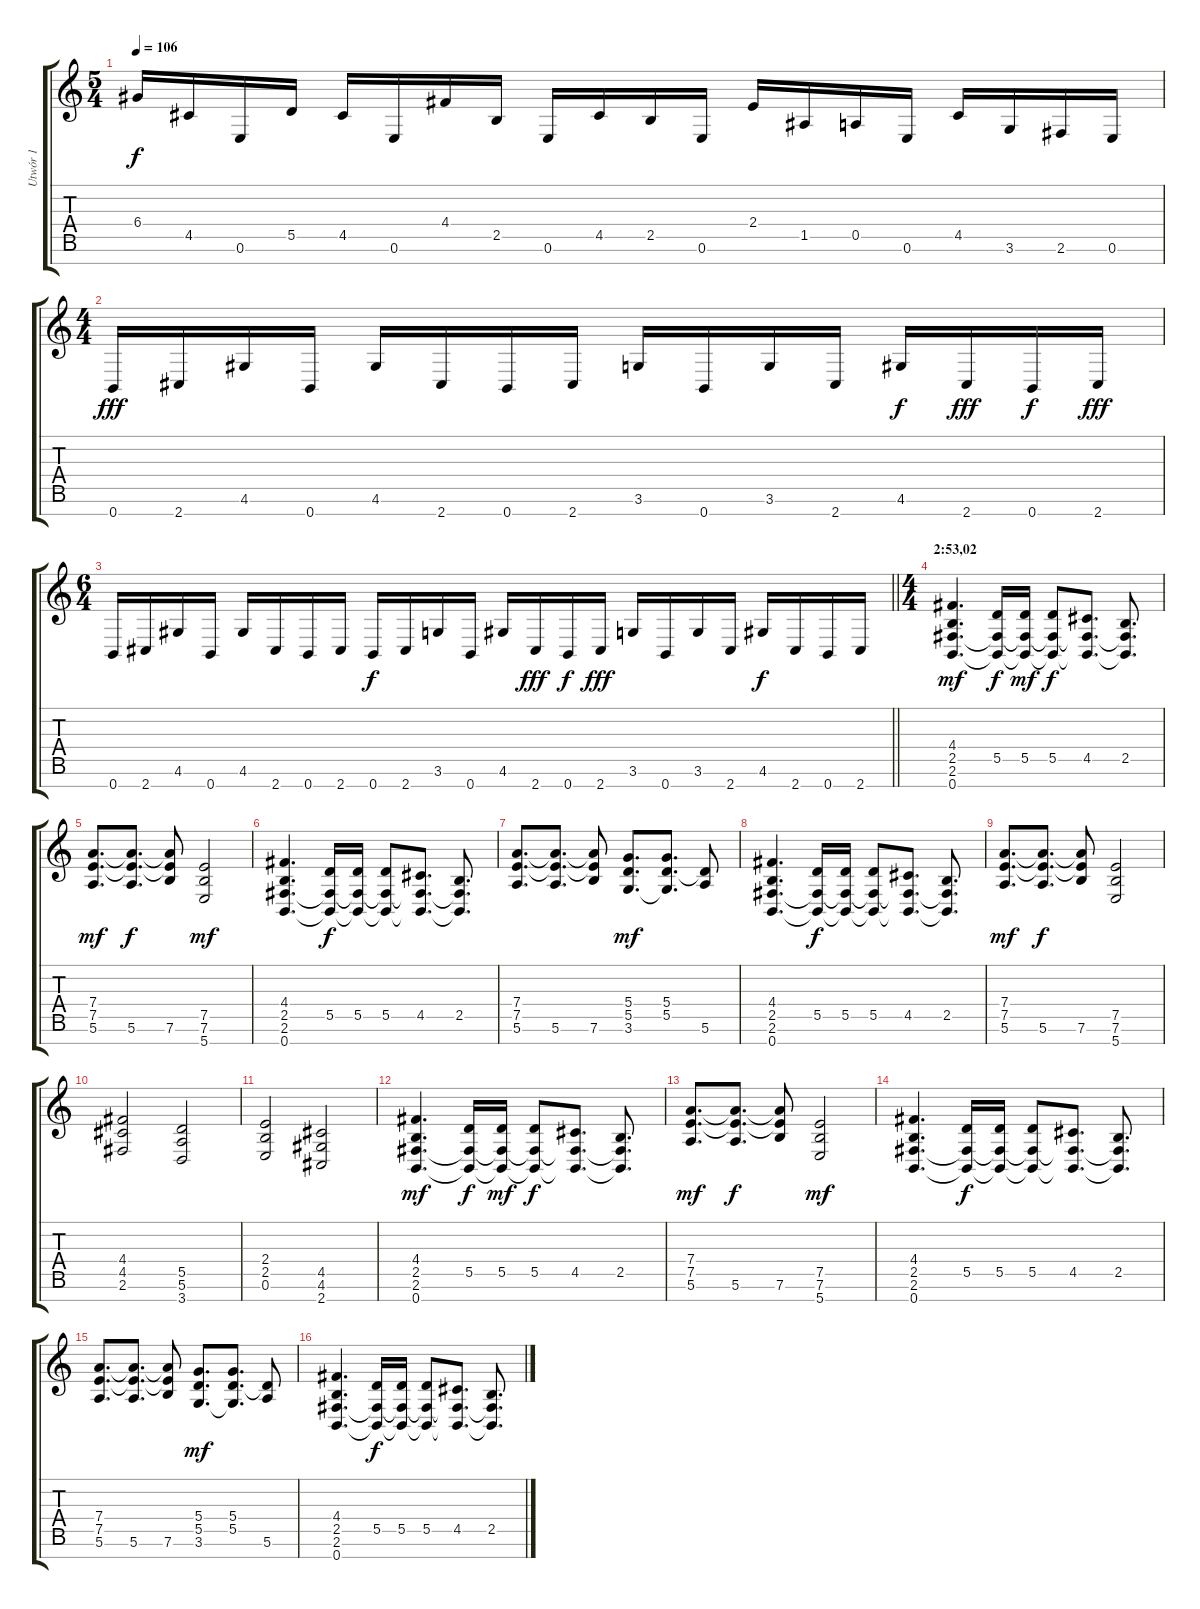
\track ("Utwór 1" "Utwór 1") {instrument distortionguitar}
\staff {score tabs}
\tuning (E4 B3 G3 D3 A2 E2 B1) {hide}
\ts (5 4)
\tempo 106
\clef g2
\ks c
6.4.16{dy f} 4.5.16 0.6.16 5.5.16 4.5.16 0.6.16 4.4.16 2.5.16 0.6.16 4.5.16 2.5.16 0.6.16 2.4.16 1.5.16 0.5.16 0.6.16 4.5.16 3.6.16 2.6.16 0.6.16 |
\ts (4 4)
0.7.16{dy fff} 2.7.16 4.6.16 0.7.16 4.6.16 2.7.16 0.7.16 2.7.16 3.6.16 0.7.16 3.6.16 2.7.16 4.6.16{dy f} 2.7.16{dy fff} 0.7.16{dy f} 2.7.16{dy fff} |
\ts (6 4)
\barLineRight lightlight
0.7.16 2.7.16 4.6.16 0.7.16 4.6.16 2.7.16 0.7.16 2.7.16 0.7.16{dy f} 2.7.16 3.6.16 0.7.16 4.6.16 2.7.16{dy fff} 0.7.16{dy f} 2.7.16{dy fff} 3.6.16 0.7.16 3.6.16 2.7.16 4.6.16{dy f} 2.7.16 0.7.16 2.7.16 |
\ts (4 4)
\section ("" "2:53,02")
(4.4 2.5 2.6 0.7).4{d dy mf} (5.5 2.6{t} 0.7{t}).16{dy f} (5.5 2.6{t} 0.7{t}).16{dy mf} (5.5 2.6{t} 0.7{t}).8{dy f} (4.5 2.6{t} 0.7{t}).8{d} (2.5 2.6{t} 0.7{t}).8{d} |
(7.4 7.5 5.6).8{d dy mf} (7.4{t} 7.5{t} 5.6).8{d dy f} (7.4{t} 7.5{t} 7.6).8 (7.5 7.6 5.7).2{dy mf} |
(4.4 2.5 2.6 0.7).4{d} (5.5 2.6{t} 0.7{t}).16{dy f} (5.5 2.6{t} 0.7{t}).16 (5.5 2.6{t} 0.7{t}).8 (4.5 2.6{t} 0.7{t}).8{d} (2.5 2.6{t} 0.7{t}).8{d} |
(7.4 7.5 5.6).8{d} (7.4{t} 7.5{t} 5.6).8{d} (7.4{t} 7.5{t} 7.6).8 (5.4 5.5 3.6).8{d dy mf} (5.4 5.5 3.6{t}).8{d} (5.5{t} 5.6).8 |
(4.4 2.5 2.6 0.7).4{d} (5.5 2.6{t} 0.7{t}).16{dy f} (5.5 2.6{t} 0.7{t}).16 (5.5 2.6{t} 0.7{t}).8 (4.5 2.6{t} 0.7{t}).8{d} (2.5 2.6{t} 0.7{t}).8{d} |
(7.4 7.5 5.6).8{d dy mf} (7.4{t} 7.5{t} 5.6).8{d dy f} (7.4{t} 7.5{t} 7.6).8 (7.5 7.6 5.7).2 |
(4.4 4.5 2.6).2 (5.5 5.6 3.7).2 |
(2.4 2.5 0.6).2 (4.5 4.6 2.7).2 |
(4.4 2.5 2.6 0.7).4{d dy mf} (5.5 2.6{t} 0.7{t}).16{dy f} (5.5 2.6{t} 0.7{t}).16{dy mf} (5.5 2.6{t} 0.7{t}).8{dy f} (4.5 2.6{t} 0.7{t}).8{d} (2.5 2.6{t} 0.7{t}).8{d} |
(7.4 7.5 5.6).8{d dy mf} (7.4{t} 7.5{t} 5.6).8{d dy f} (7.4{t} 7.5{t} 7.6).8 (7.5 7.6 5.7).2{dy mf} |
(4.4 2.5 2.6 0.7).4{d} (5.5 2.6{t} 0.7{t}).16{dy f} (5.5 2.6{t} 0.7{t}).16 (5.5 2.6{t} 0.7{t}).8 (4.5 2.6{t} 0.7{t}).8{d} (2.5 2.6{t} 0.7{t}).8{d} |
(7.4 7.5 5.6).8{d} (7.4{t} 7.5{t} 5.6).8{d} (7.4{t} 7.5{t} 7.6).8 (5.4 5.5 3.6).8{d dy mf} (5.4 5.5 3.6{t}).8{d} (5.5{t} 5.6).8 |
(4.4 2.5 2.6 0.7).4{d} (5.5 2.6{t} 0.7{t}).16{dy f} (5.5 2.6{t} 0.7{t}).16 (5.5 2.6{t} 0.7{t}).8 (4.5 2.6{t} 0.7{t}).8{d} (2.5 2.6{t} 0.7{t}).8{d}
